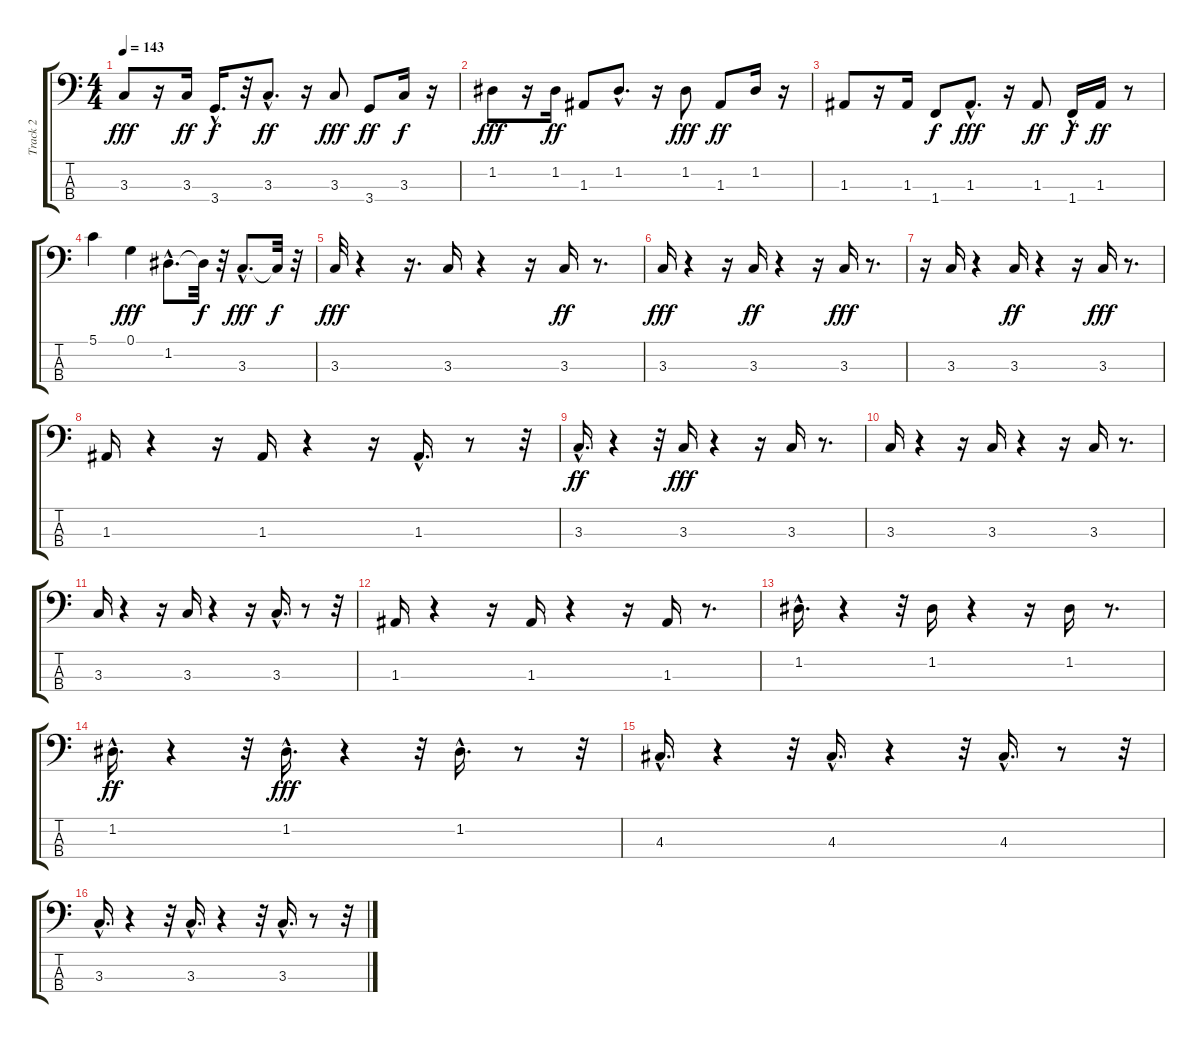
\track ("Track 2" "Track 2") {instrument electricbassfinger}
\staff {score tabs}
\tuning (G2 D2 A1 E1) {hide}
\ts (4 4)
\tempo 143
\clef f4
\ks c
3.3.8{dy fff} r.16 3.3.16{dy ff} 3.4{hac}.16{d dy f} r.32 3.3{hac}.8{d dy ff} r.16 3.3.8{dy fff} 3.4.8{dy ff} 3.3.16{dy f} r.16 |
1.2.8{dy fff} r.16 1.2.16{dy ff} 1.3.8 1.2{hac}.8{d} r.16 1.2.8{dy fff} 1.3.8{dy ff} 1.2.16 r.16 |
1.3.8 r.16 1.3.16 1.4.8{dy f} 1.3{hac}.8{d dy fff} r.16 1.3.8{dy ff} 1.4{hac}.16{dy f} 1.3.16{dy ff} r.8 |
5.1.4 0.1.4{dy fff} 1.2{hac}.8{d} 1.2{t}.32{dy f} r.32 3.3{hac}.8{d dy fff} 3.3{t}.32{dy f} r.32 |
3.3.32{dy fff} r.4 r.16{d} 3.3.16 r.4 r.16 3.3.16{dy ff} r.8{d} |
3.3.16{dy fff} r.4 r.16 3.3.16{dy ff} r.4 r.16 3.3.16{dy fff} r.8{d} |
r.16 3.3.16 r.4 3.3.16{dy ff} r.4 r.16 3.3.16{dy fff} r.8{d} |
1.3.16 r.4 r.16 1.3.16 r.4 r.16 1.3{hac}.16{d} r.8 r.32 |
3.3{hac}.16{d dy ff} r.4 r.32 3.3.16{dy fff} r.4 r.16 3.3.16 r.8{d} |
3.3.16 r.4 r.16 3.3.16 r.4 r.16 3.3.16 r.8{d} |
3.3.16 r.4 r.16 3.3.16 r.4 r.16 3.3{hac}.16{d} r.8 r.32 |
1.3.16 r.4 r.16 1.3.16 r.4 r.16 1.3.16 r.8{d} |
1.2{hac}.16{d} r.4 r.32 1.2.16 r.4 r.16 1.2.16 r.8{d} |
1.2{hac}.16{d dy ff} r.4 r.32 1.2{hac}.16{d dy fff} r.4 r.32 1.2{hac}.16{d} r.8 r.32 |
4.3{hac}.16{d} r.4 r.32 4.3{hac}.16{d} r.4 r.32 4.3{hac}.16{d} r.8 r.32 |
3.3{hac}.16{d} r.4 r.32 3.3{hac}.16{d} r.4 r.32 3.3{hac}.16{d} r.8 r.32
